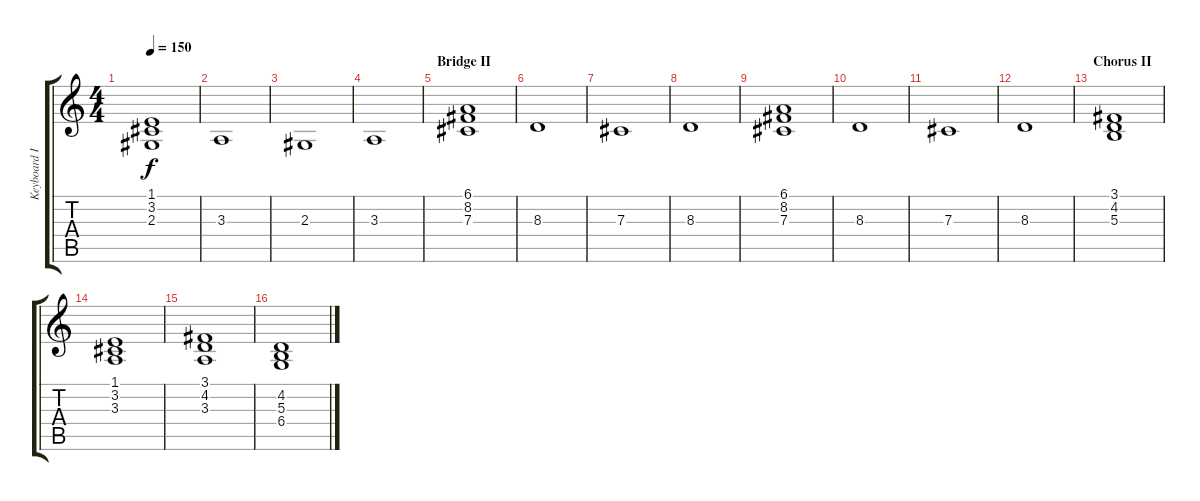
\track ("Keyboard I" "Keyboard I") {instrument pad2warm}
\staff {score tabs}
\tuning (Eb4 Bb3 Gb3 Db3 Ab2 Eb2) {hide}
\ts (4 4)
\tempo 150
\clef g2
\ks c
(1.1 3.2 2.3).1{dy f} |
3.3.1 |
2.3.1 |
3.3.1 |
\section ("" "Bridge II")
(6.1 8.2 7.3).1 |
8.3.1 |
7.3.1 |
8.3.1 |
(6.1 8.2 7.3).1 |
8.3.1 |
7.3.1 |
8.3.1 |
\section ("" "Chorus II")
(3.1 4.2 5.3).1 |
(1.1 3.2 3.3).1 |
(3.1 4.2 3.3).1 |
(4.2 5.3 6.4).1
